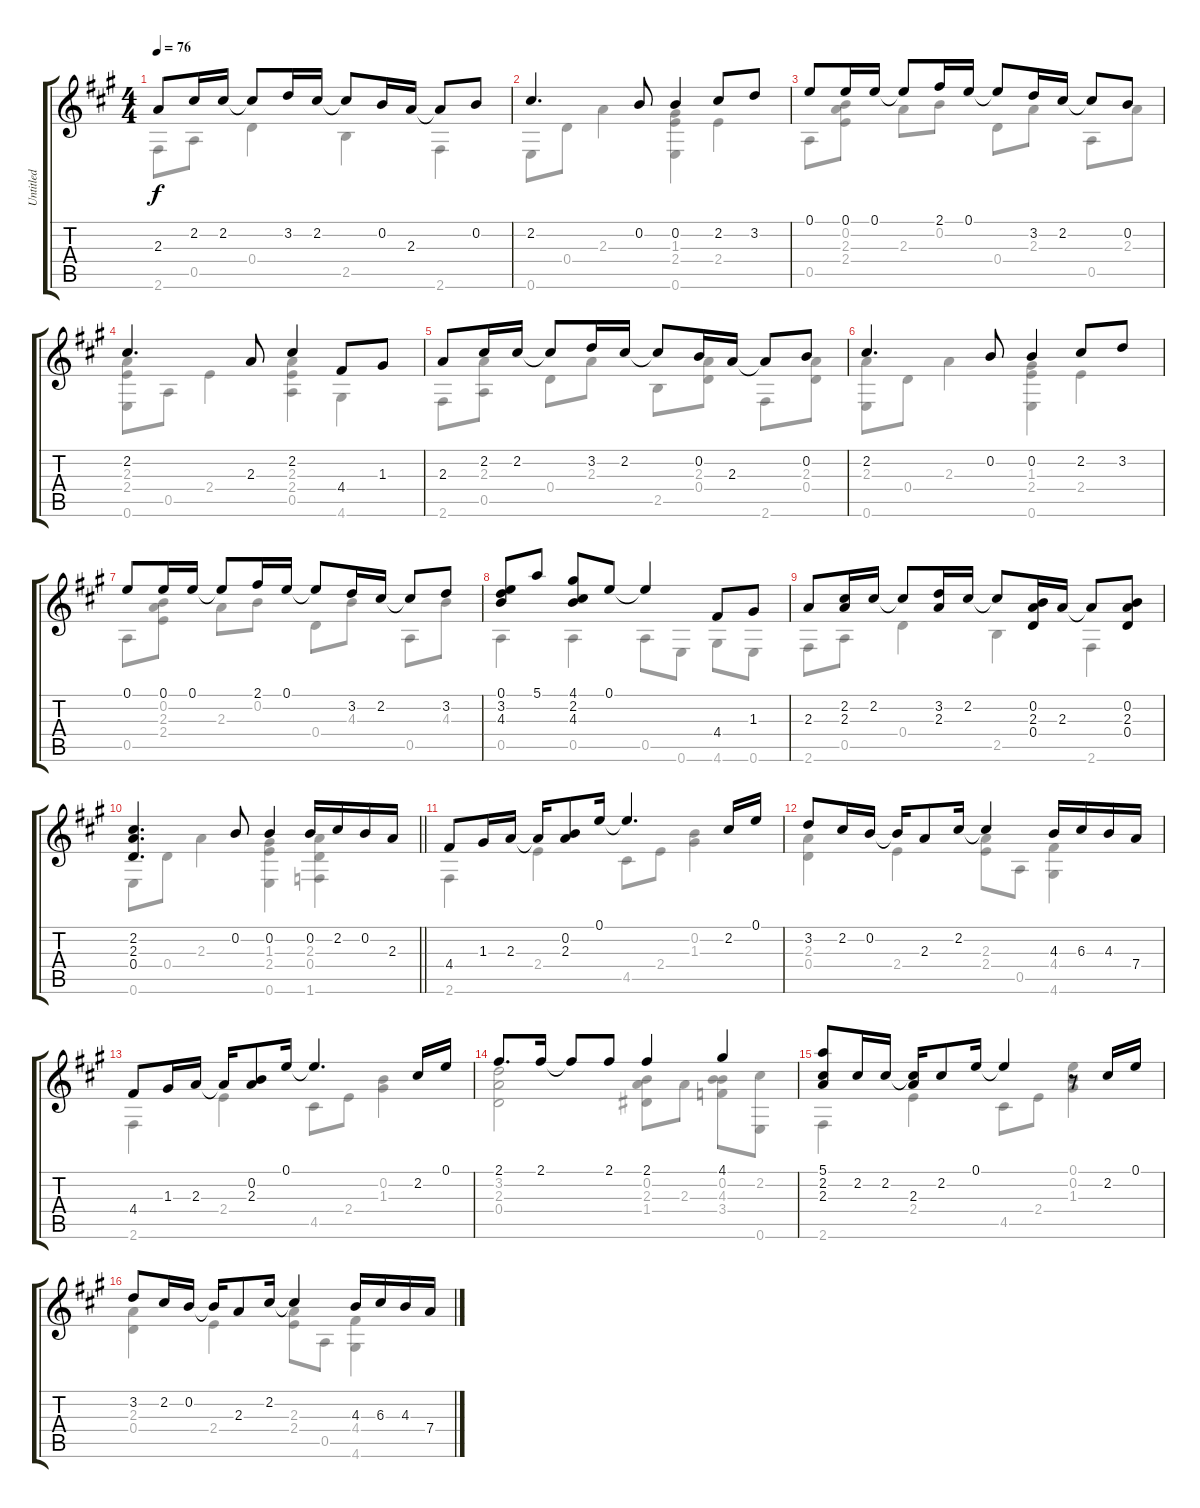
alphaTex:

\track ("Untitled" "Untitled") {instrument acousticguitarnylon}
\staff {score tabs}
\tuning (E4 B3 G3 D3 A2 E2) {hide}
\voice
\ts (4 4)
\tempo 76
\clef g2
\ks a
2.3.8{dy f} 2.2.16 2.2.16 2.2{t}.8 3.2.16 2.2.16 2.2{t}.8 0.2.16 2.3.16 2.3{t}.8 0.2.8 |
2.2.4{d} 0.2.8 0.2.4 2.2.8 3.2.8 |
0.1.8 0.1.16 0.1.16 0.1{t}.8 2.1.16 0.1.16 0.1{t}.8 3.2.16 2.2.16 2.2{t}.8 0.2.8 |
2.2.4{d} 2.3.8 2.2.4 4.4.8 1.3.8 |
2.3.8 2.2.16 2.2.16 2.2{t}.8 3.2.16 2.2.16 2.2{t}.8 0.2.16 2.3.16 2.3{t}.8 0.2.8 |
2.2.4{d} 0.2.8 0.2.4 2.2.8 3.2.8 |
0.1.8 0.1.16 0.1.16 0.1{t}.8 2.1.16 0.1.16 0.1{t}.8 3.2.16 2.2.16 2.2{t}.8 3.2.8 |
(0.1 3.2 4.3).8 5.1.8 (4.1 2.2 4.3).8 0.1.8 0.1{t}.4 4.4.8 1.3.8 |
2.3.8 (2.2 2.3).16 2.2.16 2.2{t}.8 (3.2 2.3).16 2.2.16 2.2{t}.8 (0.2 2.3 0.4).16 2.3.16 2.3{t}.8 (0.2 2.3 0.4).8 |
\barLineRight lightlight
(2.2 2.3 0.4).4{d} 0.2.8 0.2.4 0.2.16 2.2.16 0.2.16 2.3.16 |
4.4.8 1.3.16 2.3.16 2.3{t}.16 (0.2 2.3).8 0.1.16 0.1{t}.4{d} 2.2.16 0.1.16 |
3.2.8 2.2.16 0.2.16 0.2{t}.16 2.3.8 2.2.16 2.2{t}.4 4.3.16 6.3.16 4.3.16 7.4.16 |
4.4.8 1.3.16 2.3.16 2.3{t}.16 (0.2 2.3).8 0.1.16 0.1{t}.4{d} 2.2.16 0.1.16 |
2.1.8{d} 2.1.16 2.1{t}.8 2.1.8 2.1.4 4.1.4 |
(5.1 2.2 2.3).8 2.2.16 2.2.16 (2.2{t} 2.3).16 2.2.8 0.1.16 0.1{t}.4 r.8 2.2.16 0.1.16 |
3.2.8 2.2.16 0.2.16 0.2{t}.16 2.3.8 2.2.16 2.2{t}.4 4.3.16 6.3.16 4.3.16 7.4.16
\voice
\clef g2
\ottava regular
\simile none
\ks a
2.6.8{dy f} 0.5.8 0.4.4 2.5.4 2.6.4 |
0.6.8 0.4.8 2.3.4 (1.3 2.4 0.6).4 2.4.4 |
0.5.8 (0.2 2.3 2.4).8 2.3.8 0.2.8 0.4.8 2.3.8 0.5.8 2.3.8 |
(2.3 2.4 0.6).8 0.5.8 2.4.4 (2.3 2.4 0.5).4 4.6.4 |
2.6.8 (2.3 0.5).8 0.4.8 2.3.8 2.5.8 (2.3 0.4).8 2.6.8 (2.3 0.4).8 |
(2.3 0.6).8 0.4.8 2.3.4 (1.3 2.4 0.6).4 2.4.4 |
0.5.8 (0.2 2.3 2.4).8 2.3.8 0.2.8 0.4.8 4.3.8 0.5.8 4.3.8 |
0.5.4 0.5.4 0.5.8 0.6.8 4.6.8 0.6.8 |
2.6.8 0.5.8 0.4.4 2.5.4 2.6.4 |
\barLineRight lightlight
0.6.8 0.4.8 2.3.4 (1.3 2.4 0.6).4 (2.3 0.4 1.6).4 |
2.6.4 2.4.4 4.5.8 2.4.8 (0.2 1.3).4 |
(2.3 0.4).4 2.4.4 (2.3 2.4).8 0.5.8 (4.4 4.6).4 |
2.6.4 2.4.4 4.5.8 2.4.8 (0.2 1.3).4 |
(3.2 2.3 0.4).2 (0.2 2.3 1.4).8 2.3.8 (0.2 4.3 3.4).8 (2.2 0.6).8 |
2.6.4 2.4.4 4.5.8 2.4.8 (0.1 0.2 1.3).4 |
(2.3 0.4).4 2.4.4 (2.3 2.4).8 0.5.8 (4.4 4.6).4
